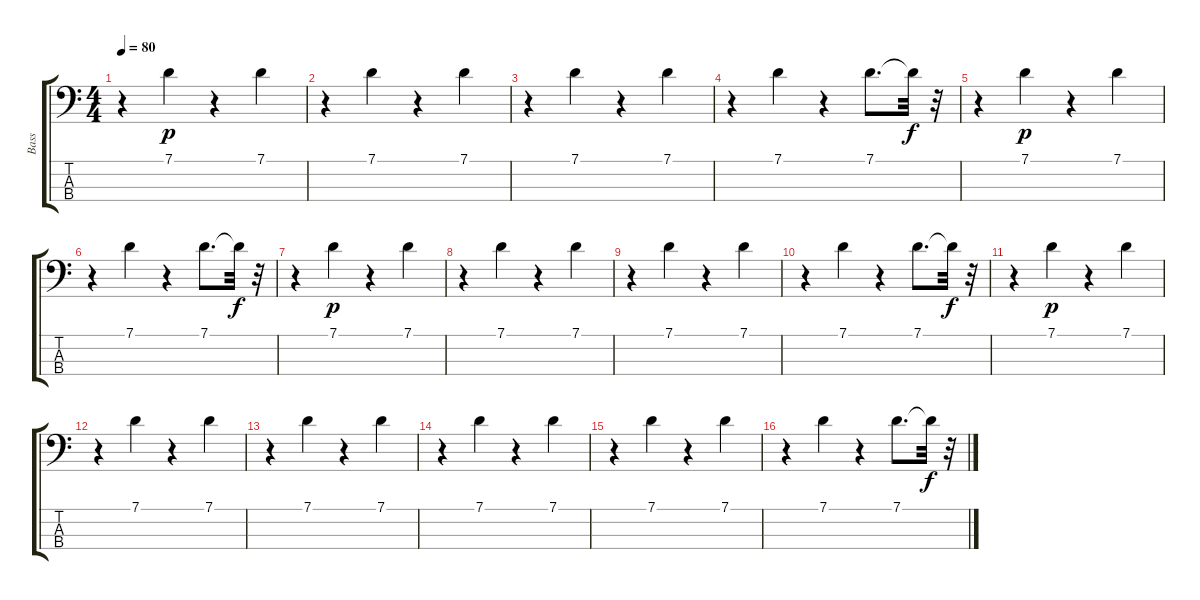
\track ("Bass    " "Bass    ") {instrument acousticbass}
\staff {score tabs}
\tuning (G2 D2 A1 E1) {hide}
\ts (4 4)
\tempo 80
\clef f4
\ks c
r.4{dy p} 7.1.4 r.4 7.1.4 |
r.4 7.1.4 r.4 7.1.4 |
r.4 7.1.4 r.4 7.1.4 |
r.4 7.1.4 r.4 7.1.8{d} 7.1{t}.32{dy f} r.32 |
r.4 7.1.4{dy p} r.4 7.1.4 |
r.4 7.1.4 r.4 7.1.8{d} 7.1{t}.32{dy f} r.32 |
r.4 7.1.4{dy p} r.4 7.1.4 |
r.4 7.1.4 r.4 7.1.4 |
r.4 7.1.4 r.4 7.1.4 |
r.4 7.1.4 r.4 7.1.8{d} 7.1{t}.32{dy f} r.32 |
r.4 7.1.4{dy p} r.4 7.1.4 |
r.4 7.1.4 r.4 7.1.4 |
r.4 7.1.4 r.4 7.1.4 |
r.4 7.1.4 r.4 7.1.4 |
r.4 7.1.4 r.4 7.1.4 |
r.4 7.1.4 r.4 7.1.8{d} 7.1{t}.32{dy f} r.32
